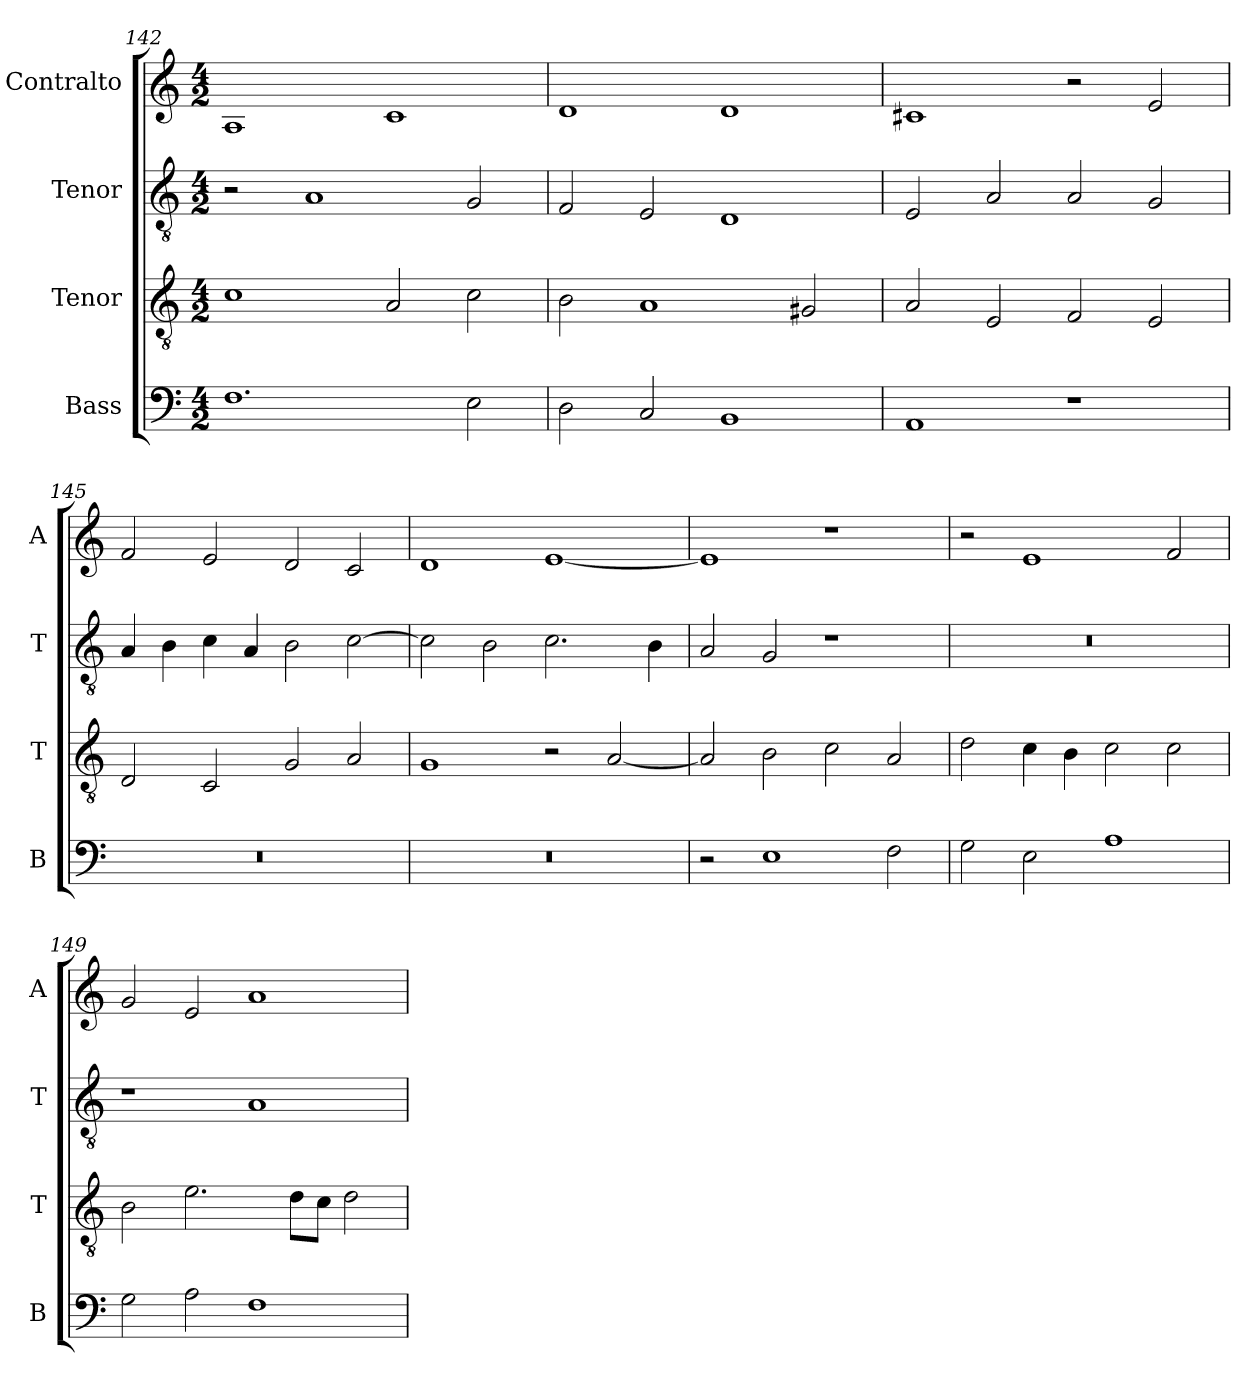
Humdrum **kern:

**kern	**kern	**kern	**kern
*part4	*part3	*part2	*part1
*staff4	*staff3	*staff2	*staff1
*I"Bass	*I"Tenor	*I"Tenor	*I"Contralto
*I'B	*I'T	*I'T	*I'A
*clefF4	*clefGv2	*clefGv2	*clefG2
*k[]	*k[]	*k[]	*k[]
*E:phr	*E:phr	*E:phr	*E:phr
*M4/2	*M4/2	*M4/2	*M4/2
=142	=142	=142	=142
1.F	1c	2r	1A
.	.	1A	.
.	2A	.	1c
2E	2c	2G	.
=143	=143	=143	=143
2D	2B	2F	1d
2C	1A	2E	.
1BB	.	1D	1d
.	2G#X	.	.
=144	=144	=144	=144
1AA	2A	2E	1c#X
.	2E	2A	.
1r	2F	2A	2r
.	2E	2G	2e
=145	=145	=145	=145
0r	2D	4A	2f
.	.	4B	.
.	2C	4c	2e
.	.	4A	.
.	2G	2B	2d
.	2A	[2c	2c
=146	=146	=146	=146
0r	1G	2c]	1d
.	.	2B	.
.	2r	2.c	[1e
.	[2A	.	.
.	.	4B	.
=147	=147	=147	=147
2r	2A]	2A	1e]
1E	2B	2G	.
.	2c	1r	1r
2F	2A	.	.
=148	=148	=148	=148
2G	2d	0r	2r
2E	4c	.	1e
.	4B	.	.
1A	2c	.	.
.	2c	.	2f
=149	=149	=149	=149
2G	2B	1r	2g
2A	2.e	.	2e
1F	.	1A	1a
.	8d\L	.	.
.	8c\J	.	.
.	2d	.	.
=	=	=	=
*-	*-	*-	*-
